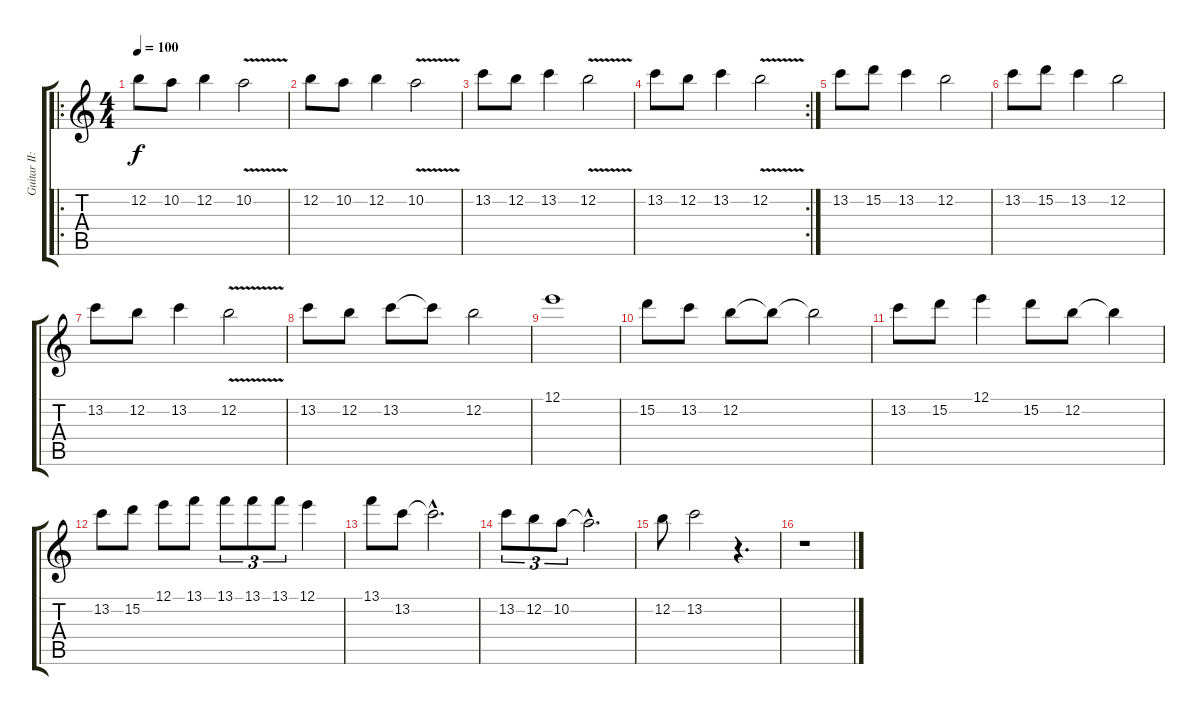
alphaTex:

\track ("Guitar II: Clean" "Guitar II:") {instrument electricguitarclean}
\staff {score tabs}
\tuning (E4 B3 G3 D3 A2 E2) {hide}
\ro
\ts (4 4)
\tempo 100
\clef g2
\ks c
12.2.8{dy f} 10.2.8 12.2.4 10.2{v}.2 |
12.2.8 10.2.8 12.2.4 10.2{v}.2 |
13.2.8 12.2.8 13.2.4 12.2{v}.2 |
\rc 2
13.2.8 12.2.8 13.2.4 12.2{v}.2 |
13.2.8 15.2.8 13.2.4 12.2.2 |
13.2.8 15.2.8 13.2.4 12.2.2 |
13.2.8 12.2.8 13.2.4 12.2{v}.2 |
13.2.8 12.2.8 13.2.8 13.2{t}.8 12.2.2 |
12.1.1 |
15.2.8 13.2.8 12.2.8 12.2{t}.8 12.2{t}.2 |
13.2.8 15.2.8 12.1.4 15.2.8 12.2.8 12.2{t}.4 |
13.2.8 15.2.8 12.1.8 13.1.8 13.1.8{tu (3 2)} 13.1.8{tu (3 2)} 13.1.8{tu (3 2)} 12.1.4 |
13.1.8 13.2.8 13.2{hac t}.2{d} |
13.2.8{tu (3 2)} 12.2.8{tu (3 2)} 10.2.8{tu (3 2)} 10.2{hac t}.2{d} |
12.2.8 13.2.2 r.4{d} |
r.1
